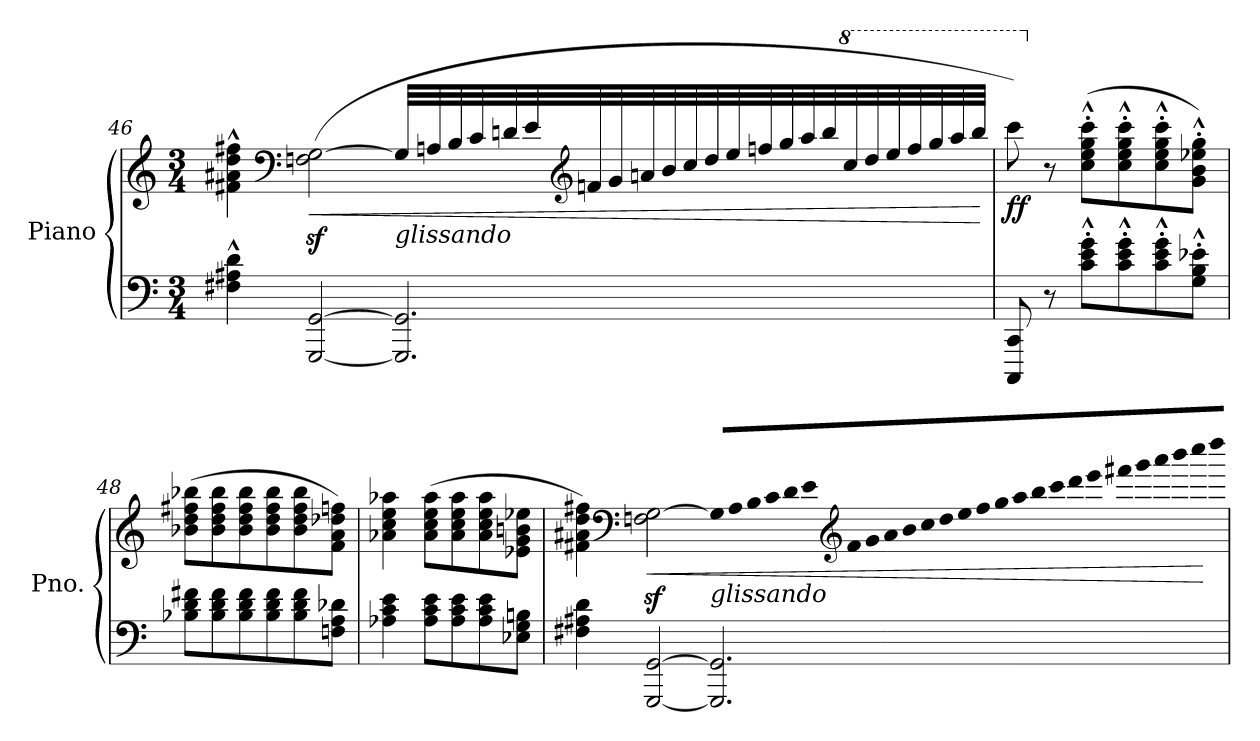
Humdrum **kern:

**kern	**kern	**dynam
*part1	*part1	*part1
*staff2	*staff1	*staff1/2
*I"Piano	*	*
*I'Pno.	*	*
!!LO:LB:g=z
*clefF4	*clefG2	*
*k[]	*k[]	*
*M3/4	*M3/4	*
=46	=46	=46
4F#X\^^ 4A#X\^^ 4d\^^	4f#X\^^ 4a#X\^^ 4dd\^^ 4ff#X\^^	.
*	*clefF4	*
!	!	!LO:HP:b
[2GGG/ [2GG/	(<2Fn\z< [2G\z<	<
!	!LO:TX:b:i:t=glissando	!
2.GGG/] 2.GG/]	32G!/LLL]	.
.	32An!/	.
.	32B!/	.
.	32c!/	.
.	32dn!/	.
.	32e!/	.
*	*clefG2	*
.	32fn!/	.
.	32g!/	.
.	32an!/	.
.	32b!/	.
.	32cc!/	.
.	32dd!/	.
.	32ee!/	.
.	32ffn!/	.
.	32gg!/	.
.	32aa!/	.
.	32bb!/	.
*	*8va	*
.	32ccc!/	.
.	32ddd!/	.
.	32eee!/	.
.	32fff!/	.
.	32ggg!/	.
.	32aaa!/	.
.	32bbb!/JJJ	.
.	.	[
=47	=47	=47
!	!	!LO:DY:b
8CCC/ 8CC/	8cccc\)	ff
*	*X8va	*
8r	8r	.
8c\'^^ 8e\'^^ 8g\'^^L	(>8cc\'^^ 8ee\'^^ 8gg\'^^ 8ccc\'^^L	.
8c\'^^ 8e\'^^ 8g\'^^	8cc\'^^ 8ee\'^^ 8gg\'^^ 8ccc\'^^	.
8c\'^^ 8e\'^^ 8g\'^^	8cc\'^^ 8ee\'^^ 8gg\'^^ 8ccc\'^^	.
8G\'^^ 8B\'^^ 8e-X\'^^J	8g\'^^ 8b\'^^ 8ee-X\'^^ 8gg\'^^J)	.
=48	=48	=48
8B-X\ 8d\ 8f#X\L	(>8b-X\ 8dd\ 8ff#X\ 8bb-X\L	.
8B-\ 8d\ 8f#\	8b-\ 8dd\ 8ff#\ 8bb-\	.
8B-\ 8d\ 8f#\	8b-\ 8dd\ 8ff#\ 8bb-\	.
8B-\ 8d\ 8f#\	8b-\ 8dd\ 8ff#\ 8bb-\	.
8B-\ 8d\ 8f#\	8b-\ 8dd\ 8ff#\ 8bb-\	.
8Fn\ 8A\ 8d-X\J	8f\ 8a\ 8dd-X\ 8ffn\J)	.
=49	=49	=49
4A-X\ 4c\ 4e\	4a-X\ 4cc\ 4ee\ 4aa-X\	.
8A-\ 8c\ 8e\L	(>8a-\ 8cc\ 8ee\ 8aa-\L	.
8A-\ 8c\ 8e\	8a-\ 8cc\ 8ee\ 8aa-\	.
8A-\ 8c\ 8e\	8a-\ 8cc\ 8ee\ 8aa-\	.
8E-X\ 8G\ 8Bn\J	8e-X\ 8g\ 8bn\ 8ee-X\J	.
!!LO:LB:g=z
=50	=50	=50
4F#X\ 4A#X\ 4d\	4f#X\ 4a#X\ 4dd\ 4ff#X\)	.
*	*clefF4	*
!	!	!LO:HP:b
[2GGG/ [2GG/	2Fn\z< [2G\z<	<
*	*Xtuplet	*
!	!LO:TX:b:i:t=glissando	!
!	!LO:N:vis=32	!
2.GGG/] 2.GG/]	384%11G!/LLL]	.
!	!LO:N:vis=32	!
.	384%11A!/	.
!	!LO:N:vis=32	!
.	384%11B!/	.
!	!LO:N:vis=32	!
.	384%11c!/	.
!	!LO:N:vis=32	!
.	384%11d!/	.
!	!LO:N:vis=32	!
.	384%11e!/	.
*	*clefG2	*
!	!LO:N:vis=32	!
.	384%11f#!/	.
!	!LO:N:vis=32	!
.	384%11g!/	.
!	!LO:N:vis=32	!
.	384%11a#!/	.
!	!LO:N:vis=32	!
.	384%11b!/	.
!	!LO:N:vis=32	!
.	384%11cc!/	.
!	!LO:N:vis=32	!
.	384%11dd!/	.
!	!LO:N:vis=32	!
.	384%11ee!/	.
!	!LO:N:vis=32	!
.	384%11ff#!/	.
!	!LO:N:vis=32	!
.	384%11gg!/	.
!	!LO:N:vis=32	!
.	384%11aa!/	.
!	!LO:N:vis=32	!
.	384%11bb!/	.
!	!LO:N:vis=32	!
.	384%11ccc!/	.
!	!LO:N:vis=32	!
.	384%11ddd!/	.
!	!LO:N:vis=32	!
.	384%11eee!/	.
!	!LO:N:vis=32	!
.	384%11fff#!/	.
!	!LO:N:vis=32	!
.	384%11ggg!/	.
!	!LO:N:vis=32	!
.	384%11aaa!/	.
!	!LO:N:vis=32	!
.	384%11bbb!/	.
!	!LO:N:vis=32	!
.	384%11cccc!/	.
!	!LO:N:vis=32	!
.	384%11dddd!/JJJ	[
.	192ryy	.
=	=	=
*-	*-	*-
